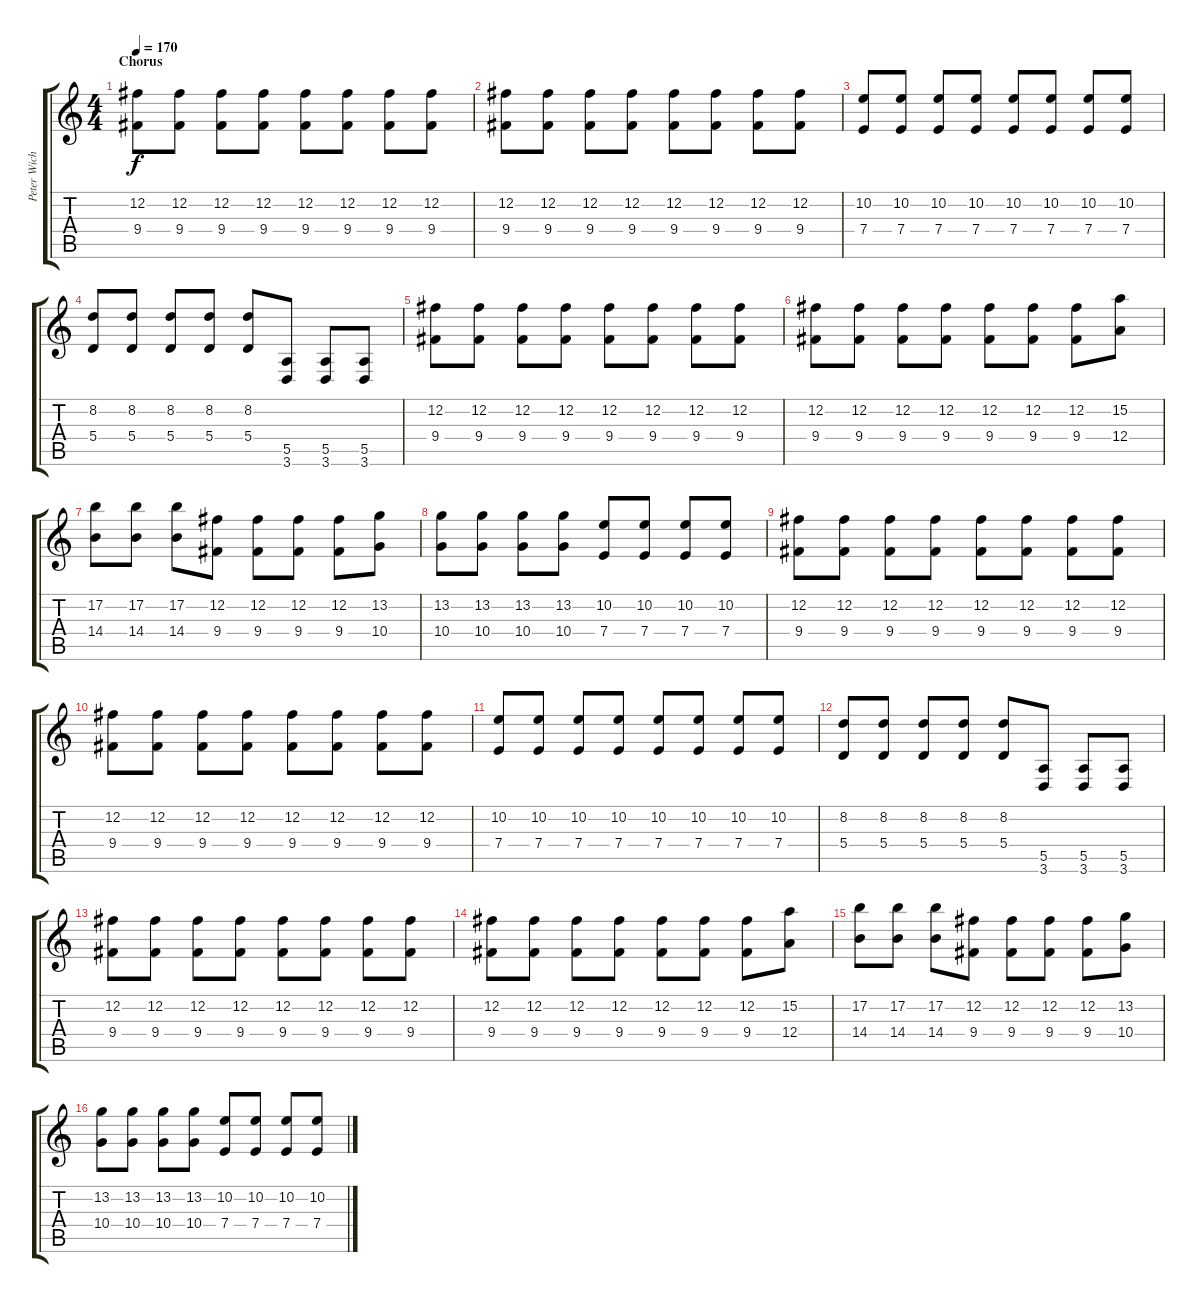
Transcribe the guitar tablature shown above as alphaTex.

\track ("Peter Wichers -Lead Guitar-" "Peter Wich") {instrument distortionguitar}
\staff {score tabs}
\tuning (B3 Gb3 D3 A2 E2 B1) {hide}
\ts (4 4)
\section ("" "Chorus")
\tempo 170
\clef g2
\ks c
(12.2 9.4).8{dy f} (12.2 9.4).8 (12.2 9.4).8 (12.2 9.4).8 (12.2 9.4).8 (12.2 9.4).8 (12.2 9.4).8 (12.2 9.4).8 |
(12.2 9.4).8 (12.2 9.4).8 (12.2 9.4).8 (12.2 9.4).8 (12.2 9.4).8 (12.2 9.4).8 (12.2 9.4).8 (12.2 9.4).8 |
(10.2 7.4).8 (10.2 7.4).8 (10.2 7.4).8 (10.2 7.4).8 (10.2 7.4).8 (10.2 7.4).8 (10.2 7.4).8 (10.2 7.4).8 |
(8.2 5.4).8 (8.2 5.4).8 (8.2 5.4).8 (8.2 5.4).8 (8.2 5.4).8 (5.5 3.6).8 (5.5 3.6).8 (5.5 3.6).8 |
(12.2 9.4).8 (12.2 9.4).8 (12.2 9.4).8 (12.2 9.4).8 (12.2 9.4).8 (12.2 9.4).8 (12.2 9.4).8 (12.2 9.4).8 |
(12.2 9.4).8 (12.2 9.4).8 (12.2 9.4).8 (12.2 9.4).8 (12.2 9.4).8 (12.2 9.4).8 (12.2 9.4).8 (15.2 12.4).8 |
(17.2 14.4).8 (17.2 14.4).8 (17.2 14.4).8 (12.2 9.4).8 (12.2 9.4).8 (12.2 9.4).8 (12.2 9.4).8 (13.2 10.4).8 |
(13.2 10.4).8 (13.2 10.4).8 (13.2 10.4).8 (13.2 10.4).8 (10.2 7.4).8 (10.2 7.4).8 (10.2 7.4).8 (10.2 7.4).8 |
(12.2 9.4).8 (12.2 9.4).8 (12.2 9.4).8 (12.2 9.4).8 (12.2 9.4).8 (12.2 9.4).8 (12.2 9.4).8 (12.2 9.4).8 |
(12.2 9.4).8 (12.2 9.4).8 (12.2 9.4).8 (12.2 9.4).8 (12.2 9.4).8 (12.2 9.4).8 (12.2 9.4).8 (12.2 9.4).8 |
(10.2 7.4).8 (10.2 7.4).8 (10.2 7.4).8 (10.2 7.4).8 (10.2 7.4).8 (10.2 7.4).8 (10.2 7.4).8 (10.2 7.4).8 |
(8.2 5.4).8 (8.2 5.4).8 (8.2 5.4).8 (8.2 5.4).8 (8.2 5.4).8 (5.5 3.6).8 (5.5 3.6).8 (5.5 3.6).8 |
(12.2 9.4).8 (12.2 9.4).8 (12.2 9.4).8 (12.2 9.4).8 (12.2 9.4).8 (12.2 9.4).8 (12.2 9.4).8 (12.2 9.4).8 |
(12.2 9.4).8 (12.2 9.4).8 (12.2 9.4).8 (12.2 9.4).8 (12.2 9.4).8 (12.2 9.4).8 (12.2 9.4).8 (15.2 12.4).8 |
(17.2 14.4).8 (17.2 14.4).8 (17.2 14.4).8 (12.2 9.4).8 (12.2 9.4).8 (12.2 9.4).8 (12.2 9.4).8 (13.2 10.4).8 |
(13.2 10.4).8 (13.2 10.4).8 (13.2 10.4).8 (13.2 10.4).8 (10.2 7.4).8 (10.2 7.4).8 (10.2 7.4).8 (10.2 7.4).8
